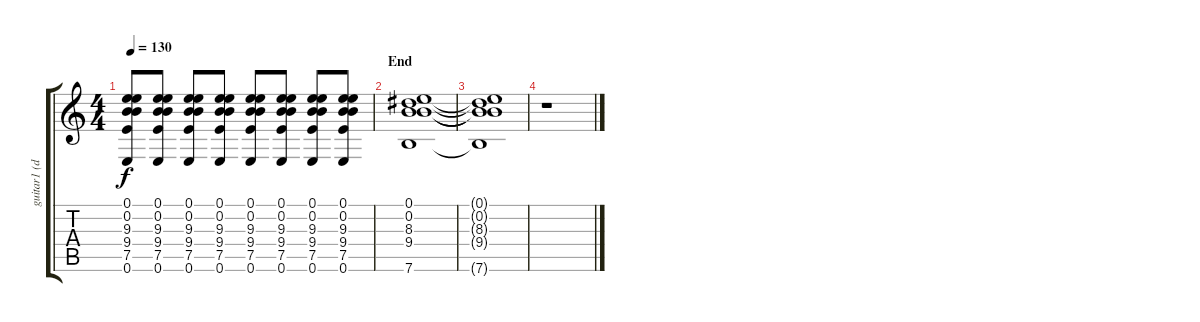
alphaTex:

\track ("guitar1 (drive)" "guitar1 (d") {instrument overdrivenguitar}
\staff {score tabs}
\tuning (E4 B3 G3 D3 A2 E2) {hide}
\ts (4 4)
\tempo 130
\clef g2
\ks c
(0.1 0.2 9.3 9.4 7.5 0.6).8{dy f} (0.1 0.2 9.3 9.4 7.5 0.6).8 (0.1 0.2 9.3 9.4 7.5 0.6).8 (0.1 0.2 9.3 9.4 7.5 0.6).8 (0.1 0.2 9.3 9.4 7.5 0.6).8 (0.1 0.2 9.3 9.4 7.5 0.6).8 (0.1 0.2 9.3 9.4 7.5 0.6).8 (0.1 0.2 9.3 9.4 7.5 0.6).8 |
\section ("" "End")
(0.1 0.2 8.3 9.4 7.6).1 |
(0.1{t} 0.2{t} 8.3{t} 9.4{t} 7.6{t}).1 |
r.1
